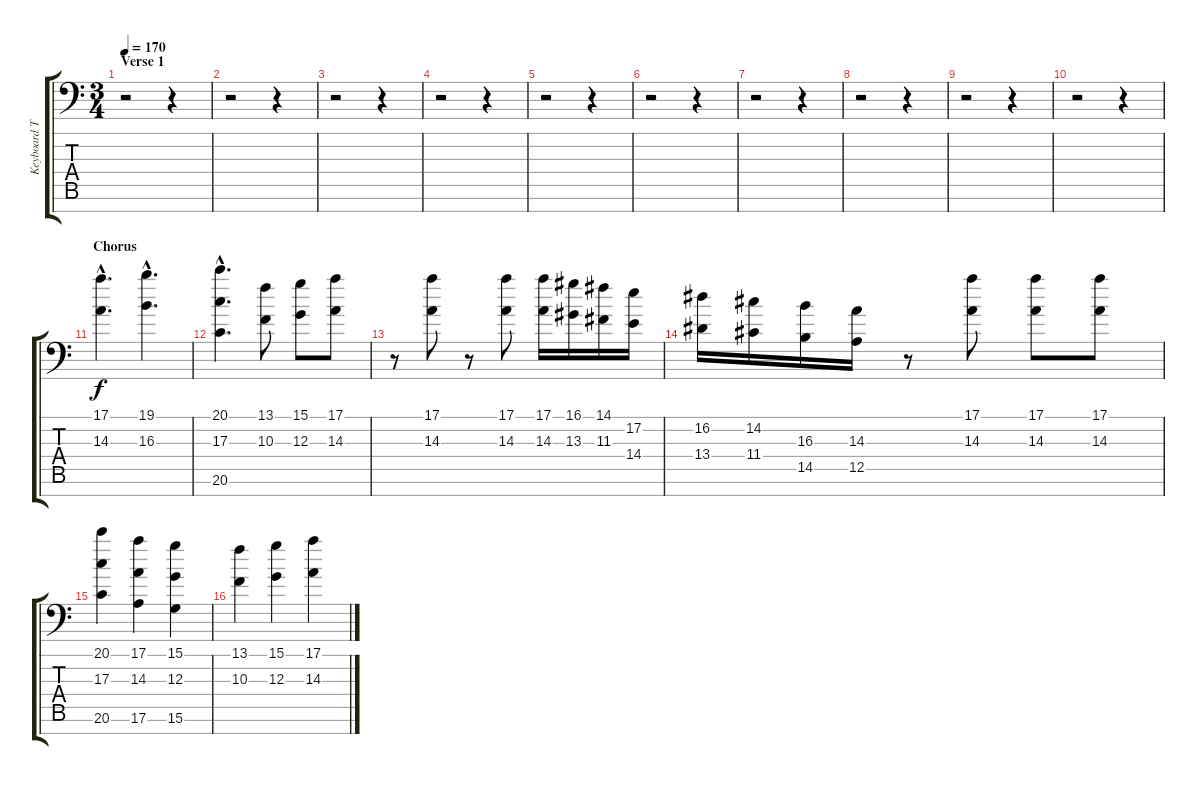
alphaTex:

\track ("Keyboard Three" "Keyboard T") {instrument stringensemble1}
\staff {score tabs}
\tuning (E4 B3 G3 D3 A2 E2 C-1) {hide}
\ts (3 4)
\section ("" "Verse 1")
\tempo 170
\clef f4
\ks c
r.2{dy f} r.4 |
r.2 r.4 |
r.2 r.4 |
r.2 r.4 |
r.2 r.4 |
r.2 r.4 |
r.2 r.4 |
r.2 r.4 |
r.2 r.4 |
r.2 r.4 |
\section ("" "Chorus")
(17.1{hac} 14.3{hac}).4{d} (19.1{hac} 16.3{hac}).4{d} |
(20.1{hac} 17.3{hac} 20.6{hac}).4{d} (13.1 10.3).8 (15.1 12.3).8 (17.1 14.3).8 |
r.8 (17.1 14.3).8 r.8 (17.1 14.3).8 (17.1 14.3).16 (16.1 13.3).16 (14.1 11.3).16 (17.2 14.4).16 |
(16.2 13.4).16 (14.2 11.4).16 (16.3 14.5).16 (14.3 12.5).16 r.8 (17.1 14.3).8 (17.1 14.3).8 (17.1 14.3).8 |
(20.1 17.3 20.6).4 (17.1 14.3 17.6).4 (15.1 12.3 15.6).4 |
(13.1 10.3).4 (15.1 12.3).4 (17.1 14.3).4
